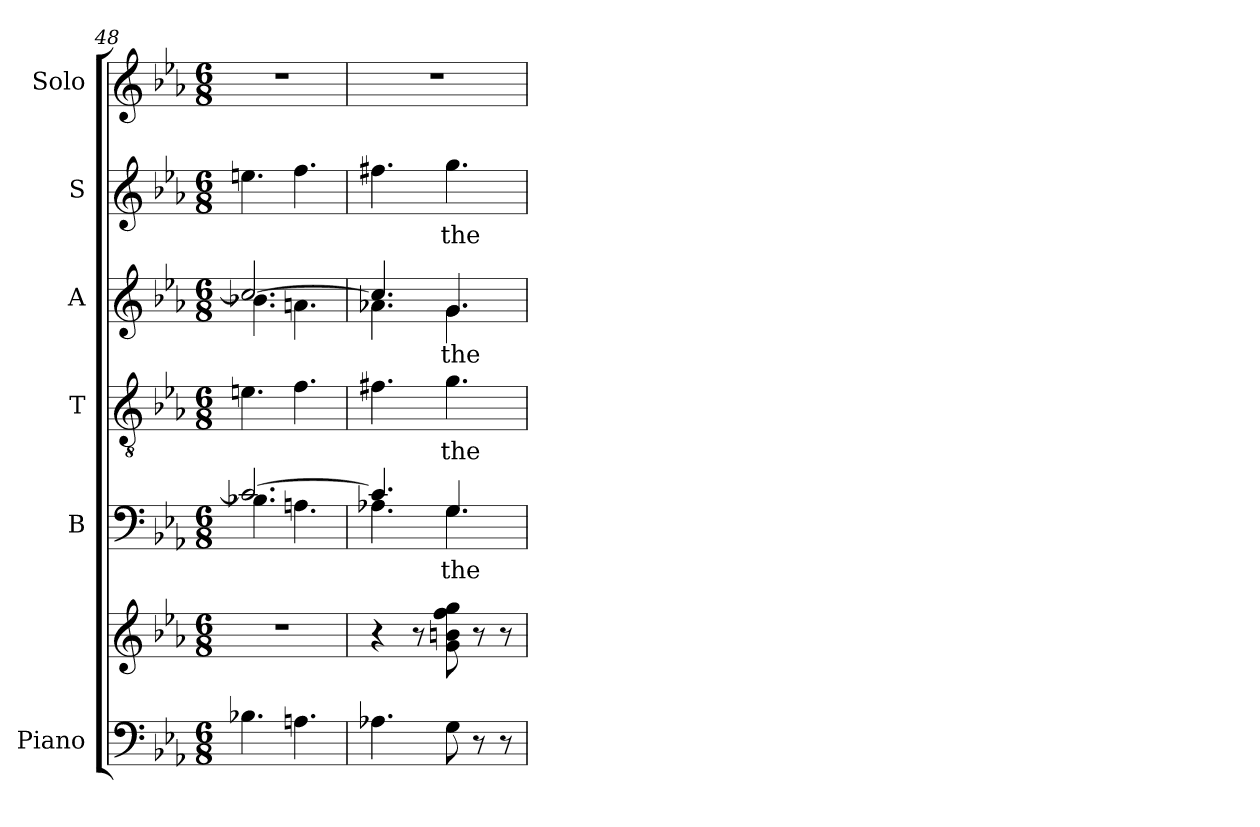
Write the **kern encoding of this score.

**kern	**kern	**kern	**text	**kern	**text	**kern	**text	**kern	**text	**kern
*part6	*part6	*part5	*part5	*part4	*part4	*part3	*part3	*part2	*part2	*part1
*staff7	*staff6	*staff5	*staff5	*staff4	*staff4	*staff3	*staff3	*staff2	*staff2	*staff1
*I"Piano	*	*I"B	*	*I"T	*	*I"A	*	*I"S	*	*I"Solo
*I'Pno	*	*I'B	*	*I'T	*	*I'A	*	*I'S	*	*
!!LO:PB:g=z
*clefF4	*clefG2	*clefF4	*	*clefGv2	*	*clefG2	*	*clefG2	*	*clefG2
*k[b-e-a-]	*k[b-e-a-]	*k[b-e-a-]	*	*k[b-e-a-]	*	*k[b-e-a-]	*	*k[b-e-a-]	*	*k[b-e-a-]
*M6/8	*M6/8	*M6/8	*	*M6/8	*	*M6/8	*	*M6/8	*	*M6/8
=48	=48	=48	=48	=48	=48	=48	=48	=48	=48	=48
*	*	*^	*	*	*	*^	*	*	*	*
4.B-X\	2.r	2.c/_	4.B-X\	.	4.en\	.	2.cc/_	4.b-X\	.	4.een\	.	2.r
4.An\	.	.	4.An\	.	4.f\	.	.	4.an\	.	4.ff\	.	.
=49	=49	=49	=49	=49	=49	=49	=49	=49	=49	=49	=49	=49
4.A-X\	4r	4.c/]	4.A-X\	.	4.f#X\	.	4.cc/]	4.a-X\	.	4.ff#X\	.	2.r
.	8r	.	.	.	.	.	.	.	.	.	.	.
!	!	!	!	!LO:LY:b	!	!LO:LY:b	!	!	!LO:LY:b	!	!LO:LY:b	!
8G\	8g\ 8bn\ 8ff\ 8gg\	4.G/	4.G\	the	4.g\	the	4.g/	4.g\	the	4.gg\	the	.
8r	8r	.	.	.	.	.	.	.	.	.	.	.
8r	8r	.	.	.	.	.	.	.	.	.	.	.
*	*	*v	*v	*	*	*	*v	*v	*	*	*	*
=	=	=	=	=	=	=	=	=	=	=
*-	*-	*-	*-	*-	*-	*-	*-	*-	*-	*-
